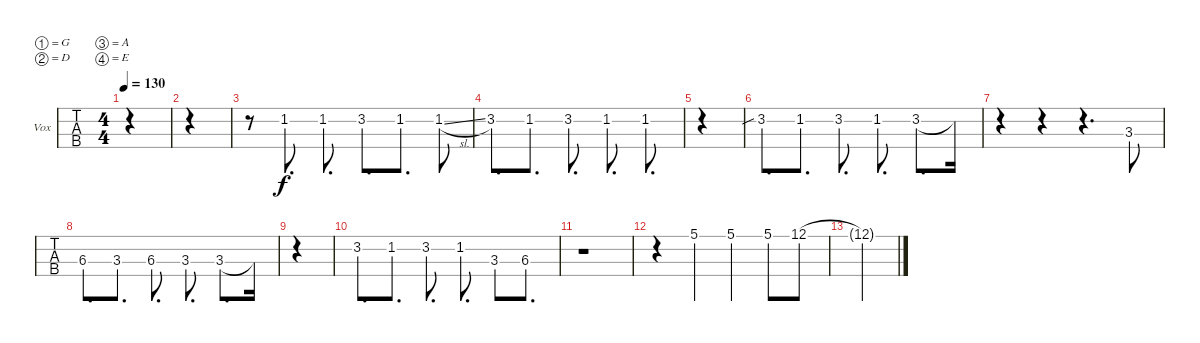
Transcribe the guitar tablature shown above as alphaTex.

\defaultSystemsLayout 4
\bracketExtendMode groupsimilarinstruments
\firstSystemTrackNameOrientation horizontal
\otherSystemsTrackNameOrientation horizontal
\track ("Vox" "Vox") {instrument electricbassfinger}
\staff {tabs}
\tuning (G3 D3 A2 E2)
\ts (4 4)
\tempo 130
\clef f4
\ks c
|
|
r.8 1.2.8{d} 1.2{st}.8{d} 3.2.8{d} 1.2.8{d} 1.2{sl}.8 |
3.2.8{d} 1.2.8{d} 3.2.8{d} 1.2.8{d} 1.2.8{d} |
|
3.2{sib}.8{d} 1.2.8{d} 3.2.8{d} 1.2.8{d} 3.2.8{d} 3.2{t}.16 |
r.4 r.4 r.4{d} 3.3.8 |
6.3.8{d} 3.3.8{d} 6.3.8{d} 3.3.8{d} 3.3.8{d} 3.3{t}.16 |
|
3.2.8{d} 1.2.8{d} 3.2.8{d} 1.2.8{d} 3.3.8 6.3.8{d} |
r.1 |
r.4 5.1.4 5.1.4 5.1.8 12.1.8 |
12.1{t}.4
